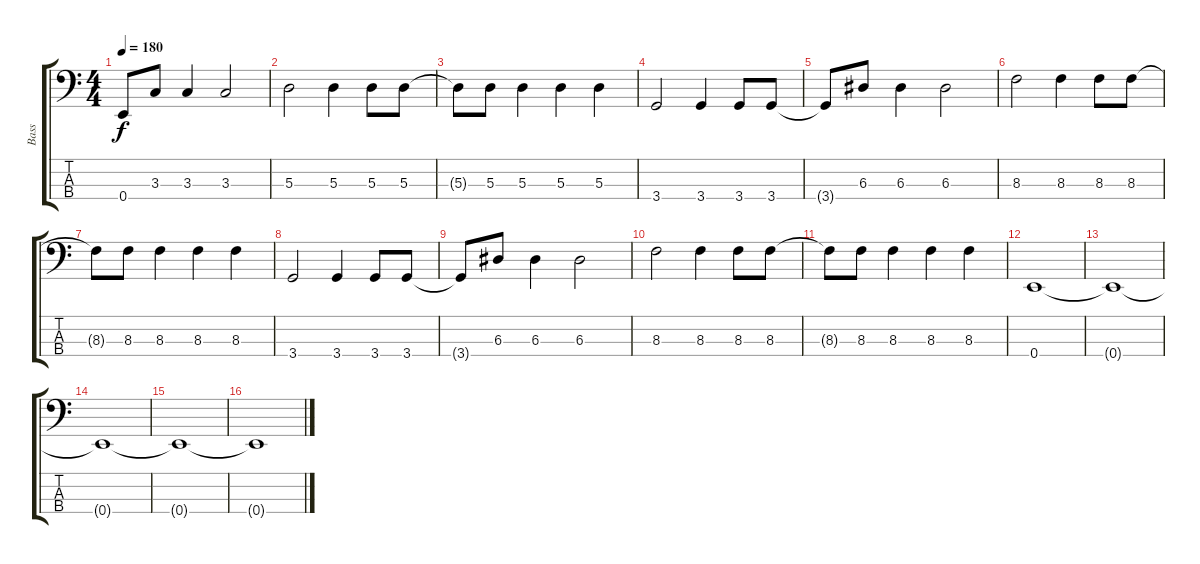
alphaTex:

\track ("Bass" "Bass") {instrument electricbassfinger}
\staff {score tabs}
\tuning (G2 D2 A1 E1) {hide}
\ts (4 4)
\tempo 180
\clef f4
\ks c
0.4{t}.8{dy f} 3.3.8 3.3.4 3.3.2 |
5.3.2 5.3.4 5.3.8 5.3.8 |
5.3{t}.8 5.3.8 5.3.4 5.3.4 5.3.4 |
3.4.2 3.4.4 3.4.8 3.4.8 |
3.4{t}.8 6.3.8 6.3.4 6.3.2 |
8.3.2 8.3.4 8.3.8 8.3.8 |
8.3{t}.8 8.3.8 8.3.4 8.3.4 8.3.4 |
3.4.2 3.4.4 3.4.8 3.4.8 |
3.4{t}.8 6.3.8 6.3.4 6.3.2 |
8.3.2 8.3.4 8.3.8 8.3.8 |
8.3{t}.8 8.3.8 8.3.4 8.3.4 8.3.4 |
0.4.1 |
0.4{t}.1 |
0.4{t}.1 |
0.4{t}.1 |
0.4{t}.1
